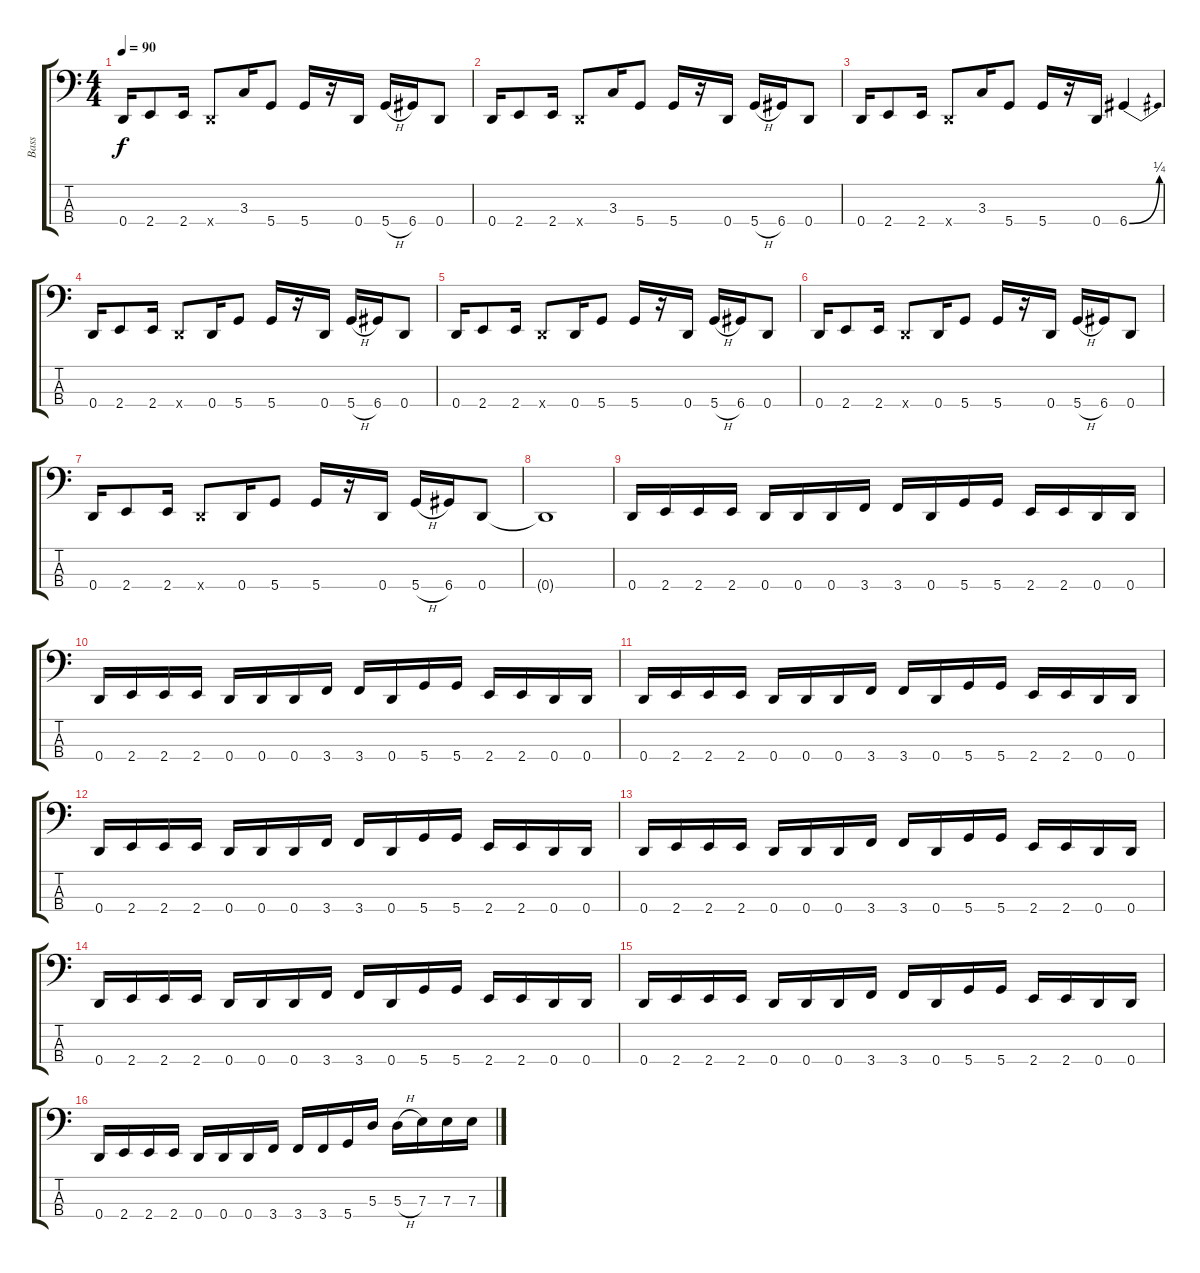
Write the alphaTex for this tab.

\track ("Bass" "Bass") {instrument electricbasspick}
\staff {score tabs}
\tuning (G2 D2 A1 D1) {hide}
\ts (4 4)
\tempo 90
\clef f4
\ks c
0.4.16{dy f} 2.4.8 2.4.16 0.4{x}.8 3.3.16 5.4.8 5.4.16 r.16 0.4.16 5.4{h}.16 6.4.16 0.4.8 |
0.4.16 2.4.8 2.4.16 0.4{x}.8 3.3.16 5.4.8 5.4.16 r.16 0.4.16 5.4{h}.16 6.4.16 0.4.8 |
0.4.16 2.4.8 2.4.16 0.4{x}.8 3.3.16 5.4.8 5.4.16 r.16 0.4.16 6.4{be (bend 0 0 60 1)}.4 |
0.4.16 2.4.8 2.4.16 0.4{x}.8 0.4.16 5.4.8 5.4.16 r.16 0.4.16 5.4{h}.16 6.4.16 0.4.8 |
0.4.16 2.4.8 2.4.16 0.4{x}.8 0.4.16 5.4.8 5.4.16 r.16 0.4.16 5.4{h}.16 6.4.16 0.4.8 |
0.4.16 2.4.8 2.4.16 0.4{x}.8 0.4.16 5.4.8 5.4.16 r.16 0.4.16 5.4{h}.16 6.4.16 0.4.8 |
0.4.16 2.4.8 2.4.16 0.4{x}.8 0.4.16 5.4.8 5.4.16 r.16 0.4.16 5.4{h}.16 6.4.16 0.4.8 |
0.4{t}.1 |
0.4.16 2.4.16 2.4.16 2.4.16 0.4.16 0.4.16 0.4.16 3.4.16 3.4.16 0.4.16 5.4.16 5.4.16 2.4.16 2.4.16 0.4.16 0.4.16 |
0.4.16 2.4.16 2.4.16 2.4.16 0.4.16 0.4.16 0.4.16 3.4.16 3.4.16 0.4.16 5.4.16 5.4.16 2.4.16 2.4.16 0.4.16 0.4.16 |
0.4.16 2.4.16 2.4.16 2.4.16 0.4.16 0.4.16 0.4.16 3.4.16 3.4.16 0.4.16 5.4.16 5.4.16 2.4.16 2.4.16 0.4.16 0.4.16 |
0.4.16 2.4.16 2.4.16 2.4.16 0.4.16 0.4.16 0.4.16 3.4.16 3.4.16 0.4.16 5.4.16 5.4.16 2.4.16 2.4.16 0.4.16 0.4.16 |
0.4.16 2.4.16 2.4.16 2.4.16 0.4.16 0.4.16 0.4.16 3.4.16 3.4.16 0.4.16 5.4.16 5.4.16 2.4.16 2.4.16 0.4.16 0.4.16 |
0.4.16 2.4.16 2.4.16 2.4.16 0.4.16 0.4.16 0.4.16 3.4.16 3.4.16 0.4.16 5.4.16 5.4.16 2.4.16 2.4.16 0.4.16 0.4.16 |
0.4.16 2.4.16 2.4.16 2.4.16 0.4.16 0.4.16 0.4.16 3.4.16 3.4.16 0.4.16 5.4.16 5.4.16 2.4.16 2.4.16 0.4.16 0.4.16 |
0.4.16 2.4.16 2.4.16 2.4.16 0.4.16 0.4.16 0.4.16 3.4.16 3.4.16 3.4.16 5.4.16 5.3.16 5.3{h}.16 7.3.16 7.3.16 7.3.16
